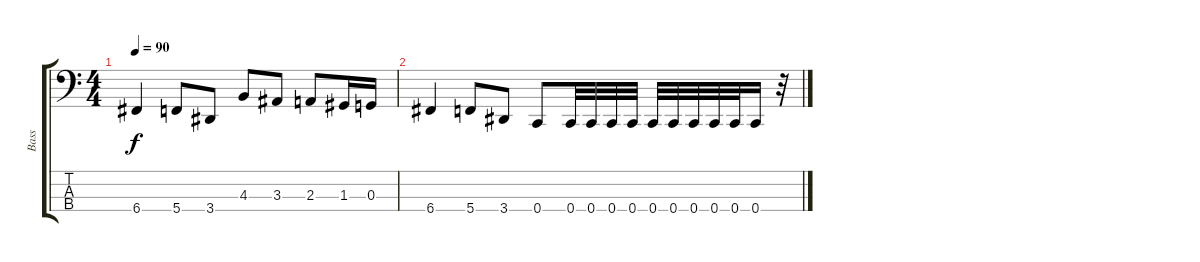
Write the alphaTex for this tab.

\track ("Bass" "Bass") {instrument electricbasspick}
\staff {score tabs}
\tuning (F2 C2 G1 C1) {hide}
\ts (4 4)
\tempo 90
\clef f4
\ks c
6.4.4{dy f} 5.4.8 3.4.8 4.3.8 3.3.8 2.3.8 1.3.16 0.3.16 |
6.4.4 5.4.8 3.4.8 0.4.8 0.4.32 0.4.32 0.4.32 0.4.32 0.4.32 0.4.32 0.4.32 0.4.32 0.4.32 0.4.16 r.32
